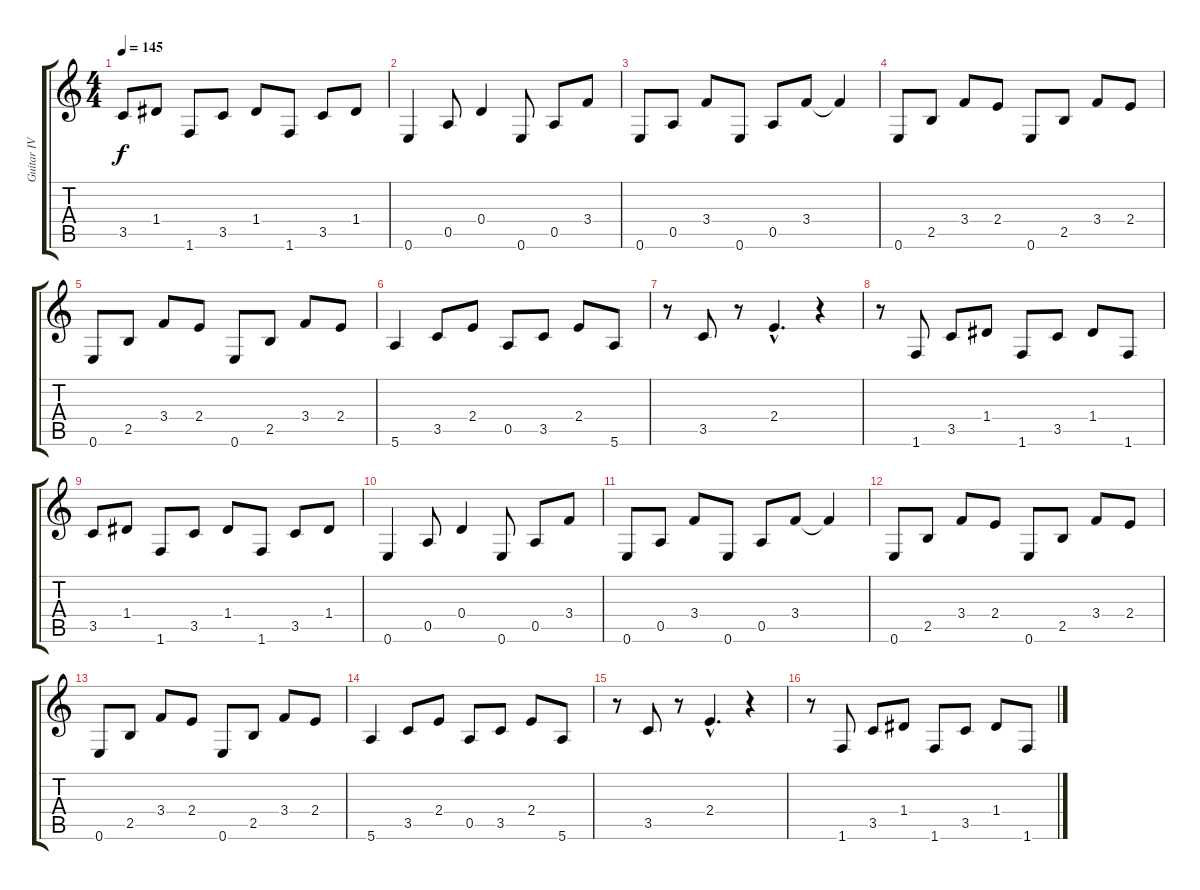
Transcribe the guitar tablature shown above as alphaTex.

\track ("Guitar IV" "Guitar IV") {instrument acousticguitarnylon}
\staff {score tabs}
\tuning (E4 B3 G3 D3 A2 E2) {hide}
\ts (4 4)
\tempo 145
\clef g2
\ks c
3.5.8{dy f} 1.4.8 1.6.8 3.5.8 1.4.8 1.6.8 3.5.8 1.4.8 |
0.6.4 0.5.8 0.4.4 0.6.8 0.5.8 3.4.8 |
0.6.8 0.5.8 3.4.8 0.6.8 0.5.8 3.4.8 3.4{t}.4 |
0.6.8 2.5.8 3.4.8 2.4.8 0.6.8 2.5.8 3.4.8 2.4.8 |
0.6.8 2.5.8 3.4.8 2.4.8 0.6.8 2.5.8 3.4.8 2.4.8 |
5.6.4 3.5.8 2.4.8 0.5.8 3.5.8 2.4.8 5.6.8{volume 11} |
r.8 3.5.8 r.8 2.4{hac}.4{d} r.4 |
r.8 1.6.8 3.5.8 1.4.8 1.6.8 3.5.8 1.4.8 1.6.8 |
3.5.8 1.4.8 1.6.8 3.5.8 1.4.8 1.6.8 3.5.8 1.4.8 |
0.6.4 0.5.8 0.4.4 0.6.8 0.5.8 3.4.8 |
0.6.8 0.5.8 3.4.8 0.6.8 0.5.8 3.4.8 3.4{t}.4 |
0.6.8 2.5.8 3.4.8 2.4.8 0.6.8 2.5.8 3.4.8 2.4.8 |
0.6.8 2.5.8 3.4.8 2.4.8 0.6.8 2.5.8 3.4.8 2.4.8 |
5.6.4 3.5.8 2.4.8 0.5.8 3.5.8 2.4.8 5.6.8{volume 11} |
r.8 3.5.8 r.8 2.4{hac}.4{d} r.4 |
r.8 1.6.8 3.5.8 1.4.8 1.6.8 3.5.8 1.4.8 1.6.8
